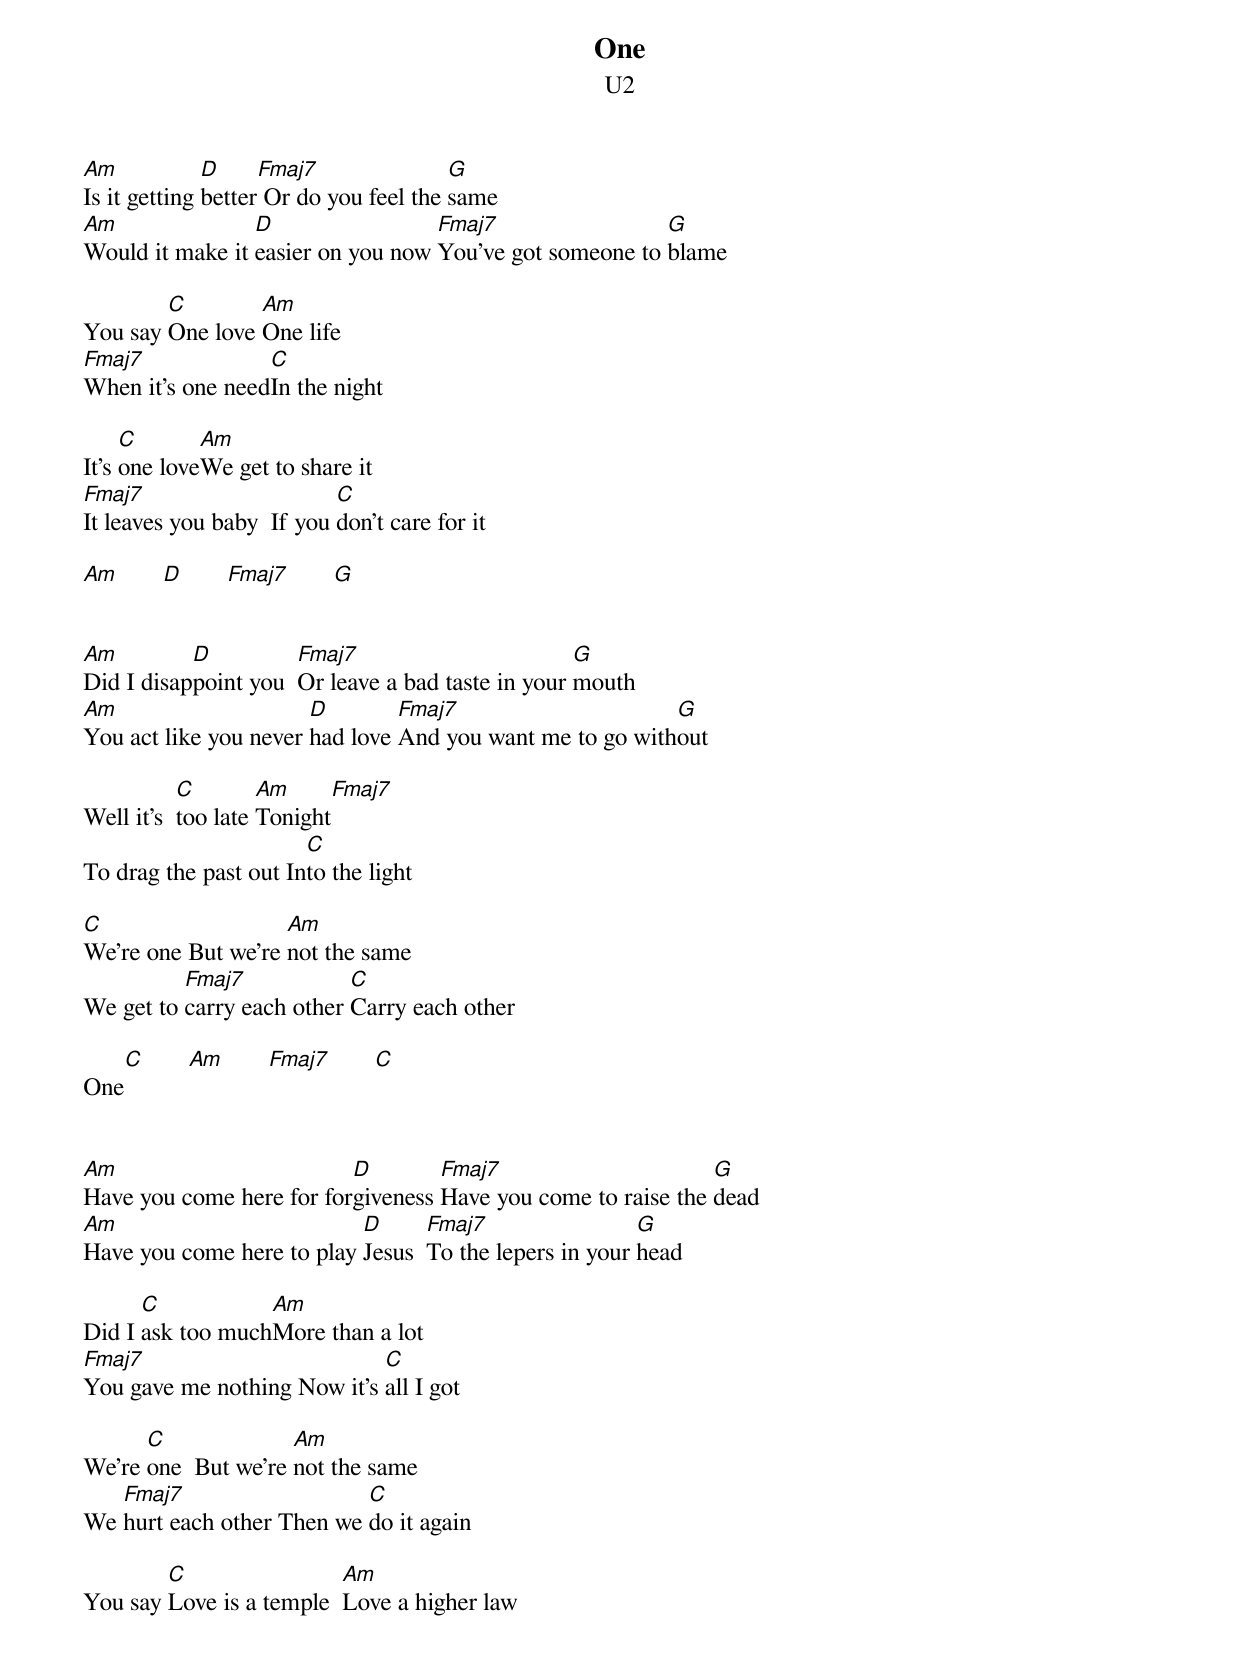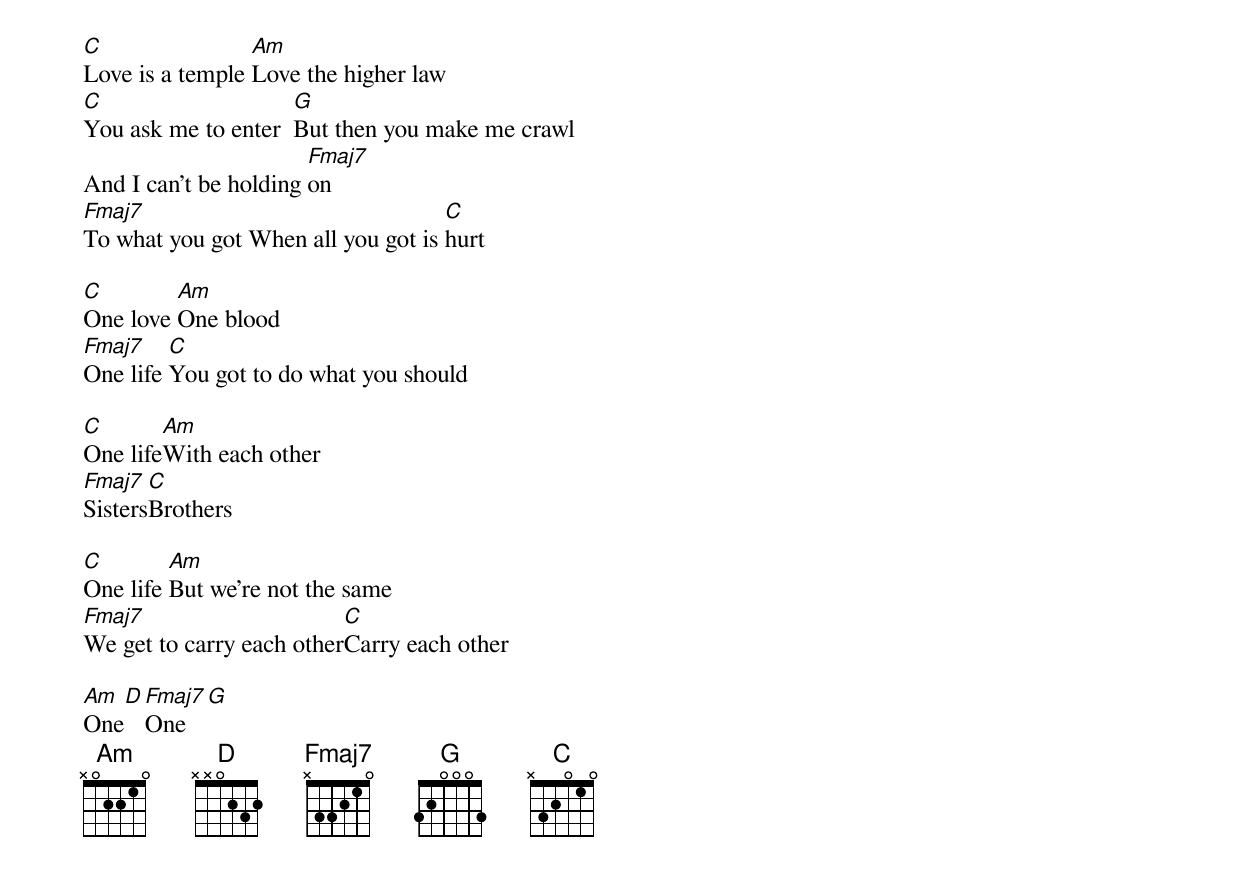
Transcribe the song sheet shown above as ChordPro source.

{t:One}
{st:U2}

[Am]Is it getting [D]better[Fmaj7] Or do you feel the [G]same
[Am]Would it make it [D]easier on you now [Fmaj7]You've got someone to [G]blame

You say [C]One love [Am]One life
[Fmaj7]When it's one need[C]In the night

It's [C]one love[Am]We get to share it
[Fmaj7]It leaves you baby  If you [C]don't care for it

[Am]       [D]       [Fmaj7]       [G]
<guitar bend>

[Am]Did I disap[D]point you  [Fmaj7]Or leave a bad taste in your [G]mouth
[Am]You act like you never [D]had love [Fmaj7]And you want me to go with[G]out

Well it's  [C]too late [Am]Tonight[Fmaj7]
To drag the past out In[C]to the light

[C]We're one But we're [Am]not the same
We get to [Fmaj7]carry each other [C]Carry each other

One[C]       [Am]       [Fmaj7]       [C]
<little solo>

[Am]Have you come here for for[D]giveness [Fmaj7]Have you come to raise the [G]dead
[Am]Have you come here to play [D]Jesus  [Fmaj7]To the lepers in your [G]head

Did I [C]ask too much[Am]More than a lot
[Fmaj7]You gave me nothing Now it's [C]all I got

We're [C]one  But we're [Am]not the same
We [Fmaj7]hurt each other Then we [C]do it again

You say [C]Love is a temple  [Am]Love a higher law
[C]Love is a temple [Am]Love the higher law
[C]You ask me to enter  [G]But then you make me crawl
And I can't be holding [Fmaj7]on
[Fmaj7]To what you got When all you got is [C]hurt

[C]One love [Am]One blood
[Fmaj7]One life [C]You got to do what you should

[C]One life[Am]With each other
[Fmaj7]Sisters[C]Brothers

[C]One life [Am]But we're not the same
[Fmaj7]We get to carry each other[C]Carry each other

[Am]One[D][Fmaj7]One[G]
